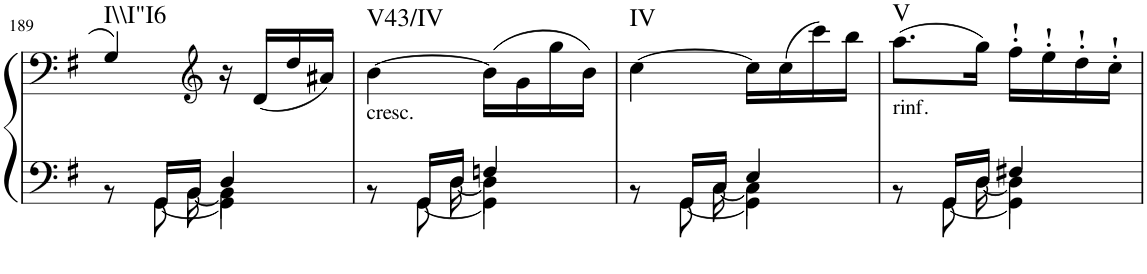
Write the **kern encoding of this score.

**kern	**kern	**harte
*part1	*part1	*part1
*staff2	*staff1	*
*I"Piano	*	*
*I'Pno	*	*
!!LO:PB:g=z
*clefF4	*clefF4	*
*k[f#]	*k[f#]	*
*G:	*G:	*
*M2/4	*M2/4	*
=189	=189	=189
*^	*	*
*	*^	*	*
*	*	*^	*	*
!	!	!	!	!	!LO:H:kt=I\\I"I6
2ryy	8r	8ryy	8.ryy	4G/	N
.	16GG/LL	[8GG\	.	.	.
.	16BB/JJ	.	[16BB\	.	.
*	*	*	*	*clefG2	*
.	4D/	4GG\]	4BB\]	16r	.
.	.	.	.	(16d/LL	.
.	.	.	.	16dd/	.
.	.	.	.	16a#X/JJ)	.
=190	=190	=190	=190	=190	=190
!	!	!	!	!LO:TX:b:t=cresc.	!LO:H:kt=V43/IV
2ryy	8r	8ryy	8.ryy	[4b\	N
.	16GG/LL	[8GG\	.	.	.
.	16D/JJ	.	[16D\	.	.
.	4Fn/	4GG\]	4D\]	(16b\LL]	.
.	.	.	.	16g\	.
.	.	.	.	16gg\	.
.	.	.	.	16b\JJ)	.
=191	=191	=191	=191	=191	=191
!	!	!	!	!	!LO:H:kt=IV
2ryy	8r	8ryy	8.ryy	[4cc\	N
.	16GG/LL	[8GG\	.	.	.
.	16C/JJ	.	[16C\	.	.
.	4E/	4GG\]	4C\]	16cc\LL]	.
.	.	.	.	(16cc\	.
.	.	.	.	16ccc\)	.
.	.	.	.	16bb\JJ	.
=192	=192	=192	=192	=192	=192
!	!	!	!	!LO:TX:b:t=rinf.	!LO:H:kt=V
2ryy	8r	8ryy	8.ryy	(8.aa\L	N
.	16GG/LL	[8GG\	.	.	.
.	16D/JJ	.	[16D\	16gg\Jk)	.
.	4F#X/	4GG\]	4D\]	16ff#'`\LL	.
.	.	.	.	16ee'`\	.
.	.	.	.	16dd'`\	.
.	.	.	.	16cc'`\JJ	.
*v	*v	*v	*v	*	*
=	=	=
*-	*-	*-
